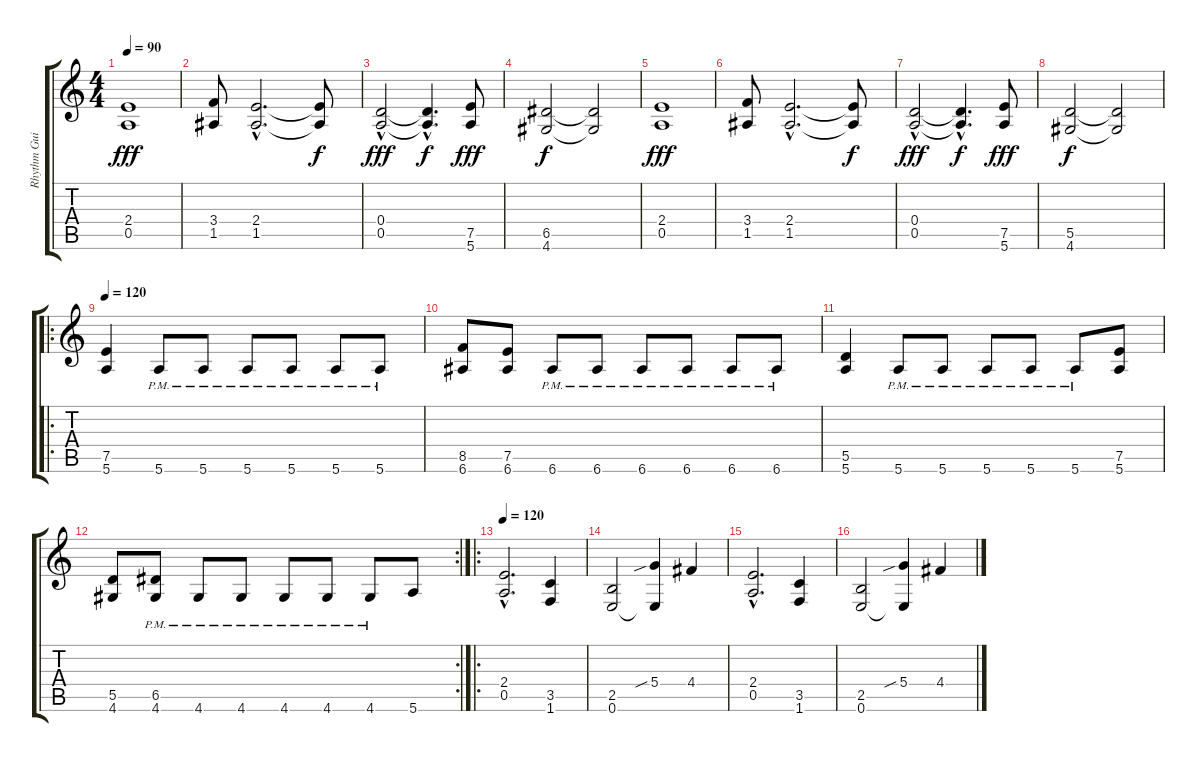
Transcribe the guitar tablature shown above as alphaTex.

\track ("Rhythm Guitar" "Rhythm Gui") {instrument distortionguitar}
\staff {score tabs}
\tuning (E4 B3 G3 D3 A2 E2) {hide}
\ts (4 4)
\tempo 90
\clef g2
\ks c
(2.4 0.5).1{dy fff volume 0} |
(3.4 1.5).8{volume 16} (2.4{hac} 1.5{hac}).2{d volume 0} (2.4{t} 1.5{t}).8{dy f volume 16} |
(0.4{hac} 0.5).2{dy fff volume 0} (0.4{hac t} 0.5{hac t}).4{d dy f volume 16} (7.5 5.6).8{dy fff} |
(6.5 4.6).2{dy f volume 0} (6.5{t} 4.6{t}).2{volume 16} |
(2.4 0.5).1{dy fff volume 0} |
(3.4 1.5).8{volume 16} (2.4{hac} 1.5{hac}).2{d volume 0} (2.4{t} 1.5{t}).8{dy f volume 16} |
(0.4{hac} 0.5).2{dy fff volume 0} (0.4{hac t} 0.5{hac t}).4{d dy f volume 16} (7.5 5.6).8{dy fff} |
(5.5 4.6).2{dy f volume 0} (5.5{t} 4.6{t}).2{volume 16} |
\ro
\tempo 120
(7.5 5.6).4 5.6{pm}.8 5.6{pm}.8 5.6{pm}.8 5.6{pm}.8 5.6{pm}.8 5.6{pm}.8 |
(8.5 6.6).8 (7.5 6.6).8 6.6{pm}.8 6.6{pm}.8 6.6{pm}.8 6.6{pm}.8 6.6{pm}.8 6.6{pm}.8 |
(5.5 5.6).4 5.6{pm}.8 5.6{pm}.8 5.6{pm}.8 5.6{pm}.8 5.6{pm}.8 (7.5 5.6).8 |
\rc 2
(5.5 4.6).8 (6.5 4.6{pm}).8 4.6{pm}.8 4.6{pm}.8 4.6{pm}.8 4.6{pm}.8 4.6{pm}.8 5.6.8 |
\ro
\tempo 120
(2.4{hac} 0.5{hac}).2{d} (3.5 1.6).4 |
(2.5 0.6).2 (5.4{sib} 0.6{t}).4 4.4.4 |
(2.4{hac} 0.5{hac}).2{d} (3.5 1.6).4 |
(2.5 0.6).2 (5.4{sib} 0.6{t}).4 4.4.4
